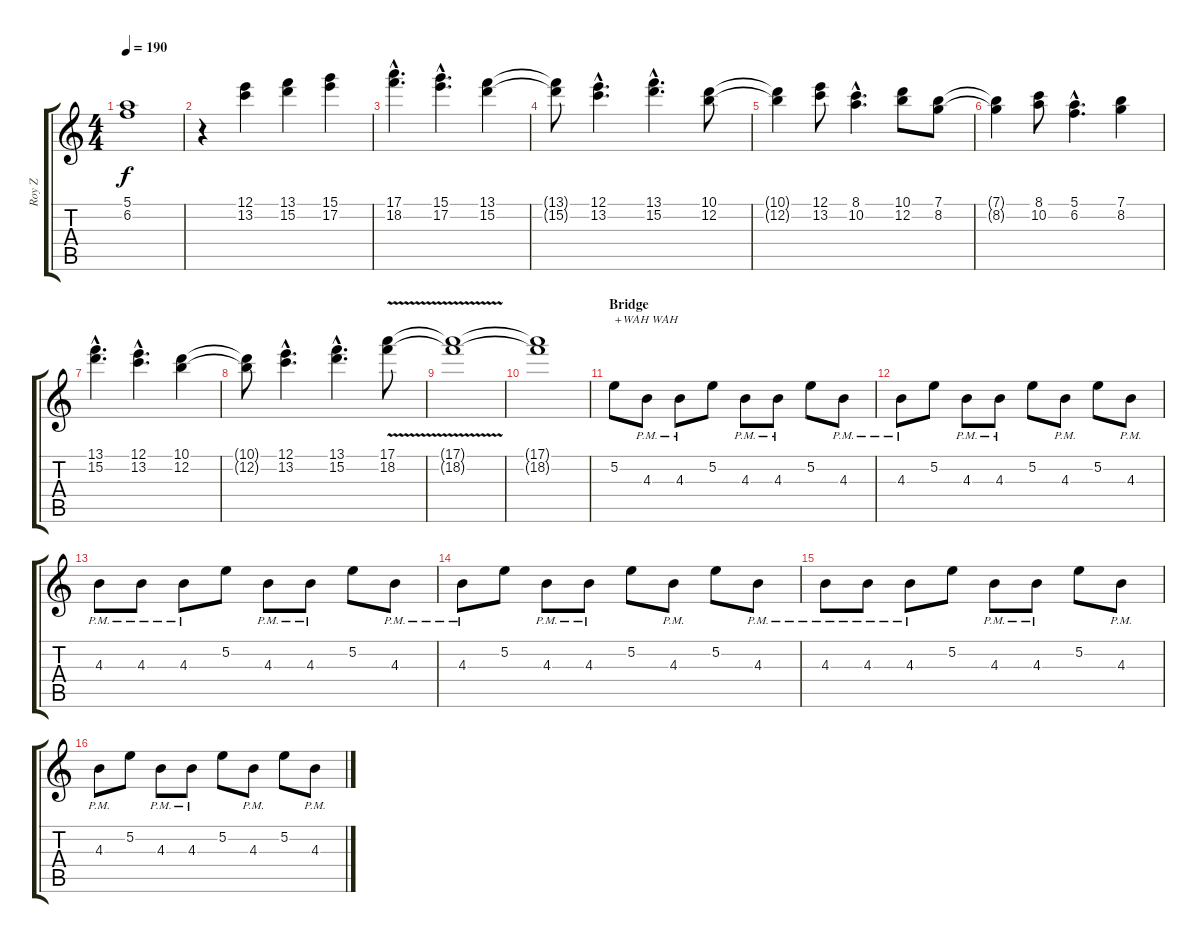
\track ("Roy Z" "Roy Z") {instrument distortionguitar}
\staff {score tabs}
\tuning (E4 B3 G3 D3 A2 D2) {hide}
\ts (4 4)
\tempo 190
\clef g2
\ks c
(5.1{t} 6.2{t}).1{dy f} |
r.4 (12.1 13.2).4 (13.1 15.2).4 (15.1 17.2).4 |
(17.1{hac} 18.2{hac}).4{d} (15.1{hac} 17.2{hac}).4{d} (13.1 15.2).4 |
(13.1{t} 15.2{t}).8 (12.1{hac} 13.2{hac}).4{d} (13.1{hac} 15.2{hac}).4{d} (10.1 12.2).8 |
(10.1{t} 12.2{t}).4 (12.1 13.2).8 (8.1{hac} 10.2{hac}).4{d} (10.1 12.2).8 (7.1 8.2).8 |
(7.1{t} 8.2{t}).4 (8.1 10.2).8 (5.1{hac} 6.2{hac}).4{d} (7.1 8.2).4 |
(13.1{hac} 15.2{hac}).4{d} (12.1{hac} 13.2{hac}).4{d} (10.1 12.2).4 |
(10.1{t} 12.2{t}).8 (12.1{hac} 13.2{hac}).4{d} (13.1{hac} 15.2{hac}).4{d} (17.1{v} 18.2{v}).8 |
(17.1{t} 18.2{t}).1 |
(17.1{t} 18.2{t}).1 |
\section ("" "Bridge")
5.2.8{txt "+WAH WAH"} 4.3{pm}.8 4.3{pm}.8 5.2.8 4.3{pm}.8 4.3{pm}.8 5.2.8 4.3{pm}.8 |
4.3{pm}.8 5.2.8 4.3{pm}.8 4.3{pm}.8 5.2.8 4.3{pm}.8 5.2.8 4.3{pm}.8 |
4.3{pm}.8 4.3{pm}.8 4.3{pm}.8 5.2.8 4.3{pm}.8 4.3{pm}.8 5.2.8 4.3{pm}.8 |
4.3{pm}.8 5.2.8 4.3{pm}.8 4.3{pm}.8 5.2.8 4.3{pm}.8 5.2.8 4.3{pm}.8 |
4.3{pm}.8 4.3{pm}.8 4.3{pm}.8 5.2.8 4.3{pm}.8 4.3{pm}.8 5.2.8 4.3{pm}.8 |
4.3{pm}.8 5.2.8 4.3{pm}.8 4.3{pm}.8 5.2.8 4.3{pm}.8 5.2.8 4.3{pm}.8
